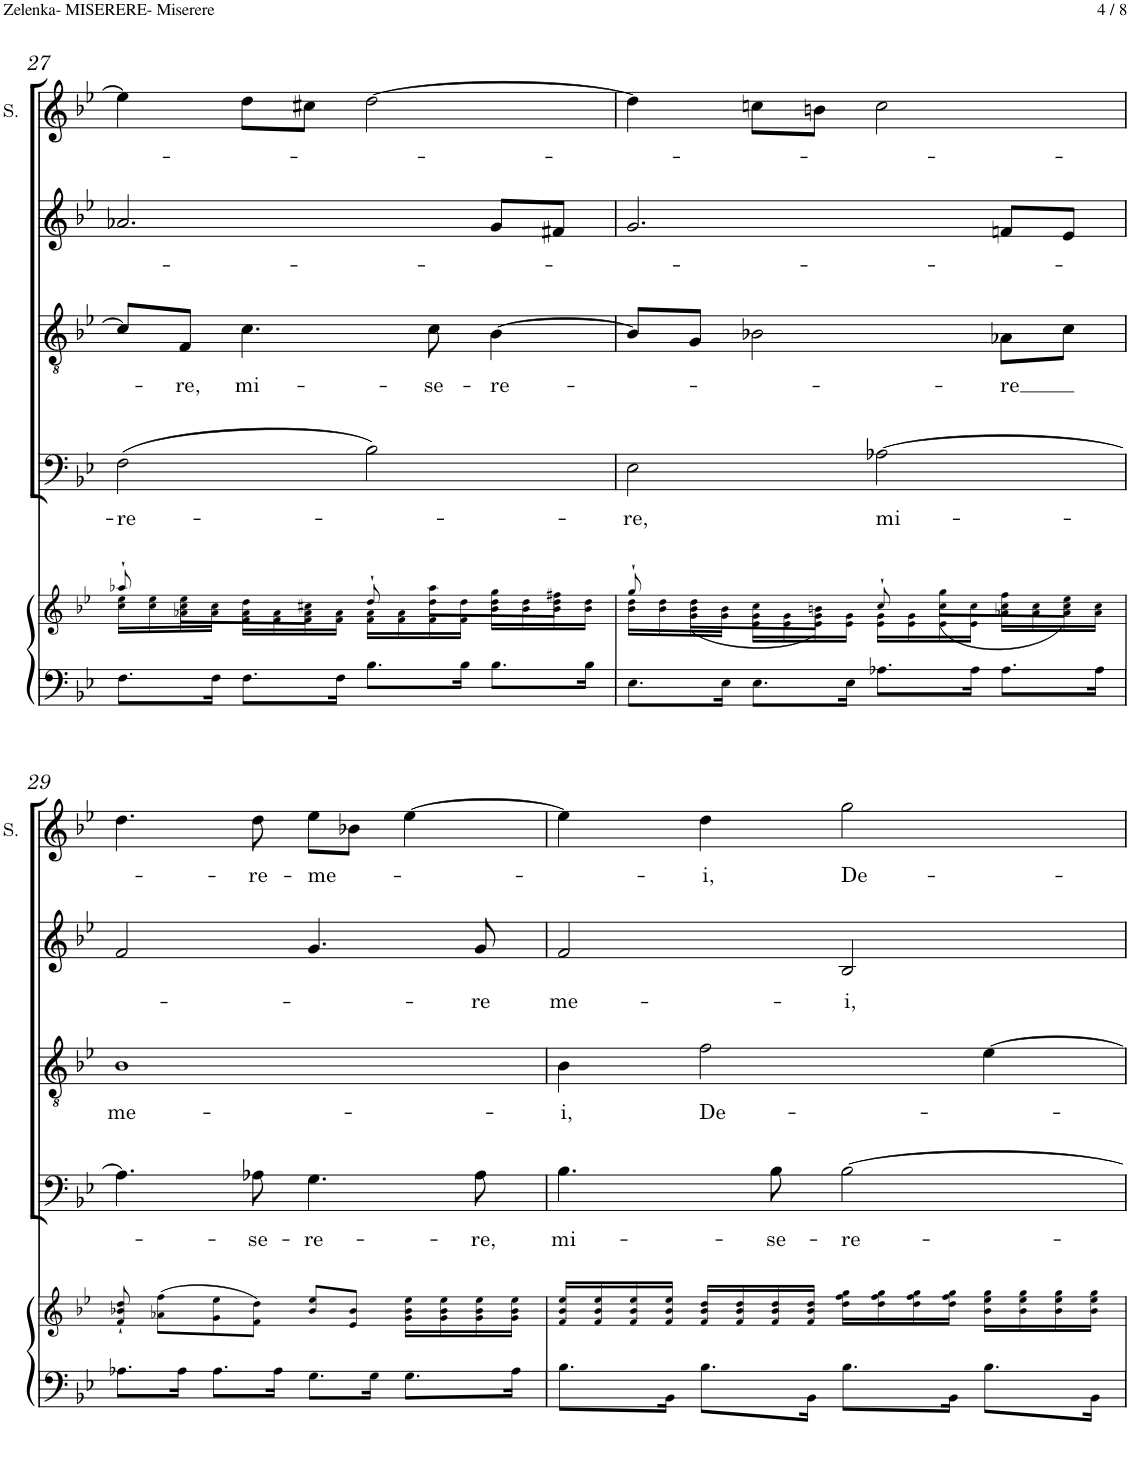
**kern	**kern	**kern	**text	**kern	**text	**kern	**text	**kern	**text
*part5	*part5	*part4	*part4	*part3	*part3	*part2	*part2	*part1	*part1
*staff6	*staff5	*staff4	*staff4	*staff3	*staff3	*staff2	*staff2	*staff1	*staff1
*I"Piano	*	*I"Basse	*	*I"Ténor	*	*I"Alto	*	*I"Soprano	*
*I'Pno	*	*	*	*	*	*	*	*I'S.	*
!!LO:PB:g=z
*clefF4	*clefG2	*clefF4	*	*clefGv2	*	*clefG2	*	*clefG2	*
*k[b-e-]	*k[b-e-]	*k[b-e-]	*	*k[b-e-]	*	*k[b-e-]	*	*k[b-e-]	*
*M4/4	*M4/4	*M4/4	*	*M4/4	*	*M4/4	*	*M4/4	*
*met(c)	*met(c)	*met(c)	*	*met(c)	*	*met(c)	*	*met(c)	*
=27	=27	=27	=27	=27	=27	=27	=27	=27	=27
*	*^	*	*	*	*	*	*	*	*
!	!	!	!	!LO:LY:b	!	!	!	!	!	!
8.F!\L	16cc!\ 16ee-!\LL	8aa-X`!/	(2F\	-re-	8c/L]	.	2.a-X/	.	4ee-\]	.
.	16cc!\ 16ee-!\	.	.	.	.	.	.	.	.	.
!	!	!	!	!	!	!LO:LY:b	!	!	!	!
.	16a-X!\ 16cc!\	8ee-!\L	.	.	8F/J	-re,	.	.	.	.
16F!\Jk	16a-!\ 16cc!\JJ	.	.	.	.	.	.	.	.	.
!	!	!	!	!	!	!LO:LY:b	!	!	!	!
8.F!\L	16f!\ 16a-!\LL	8dd!\	.	.	4.c\	mi-	.	.	8dd\L	.
.	16f!\ 16a-!\	.	.	.	.	.	.	.	.	.
.	16f!\ 16a-!\	8cc#X!\J	.	.	.	.	.	.	8cc#X\J	.
16F!\Jk	16f!\ 16a-!\JJ	.	.	.	.	.	.	.	.	.
8.B-!\L	16f!\ 16a-!\LL	8dd`!/	2B-\)	.	.	.	.	.	[2dd\	.
.	16f!\ 16a-!\	.	.	.	.	.	.	.	.	.
!	!	!	!	!	!	!LO:LY:b	!	!	!	!
.	16f!\ 16dd!\	8aa-!\L	.	.	8c\	-se-	.	.	.	.
16B-!\Jk	16f!\ 16dd!\JJ	.	.	.	.	.	.	.	.	.
!	!	!	!	!	!	!LO:LY:b	!	!	!	!
8.B-!\L	16b-!\ 16dd!\LL	8gg!\	.	.	[4B-\	-re-	8g/L	.	.	.
.	16b-!\ 16dd!\	.	.	.	.	.	.	.	.	.
.	16b-!\ 16dd!\	8ff#X!\J	.	.	.	.	8f#X/J	.	.	.
16B-!\Jk	16b-!\ 16dd!\JJ	.	.	.	.	.	.	.	.	.
=28	=28	=28	=28	=28	=28	=28	=28	=28	=28	=28
!	!	!	!	!LO:LY:b	!	!	!	!	!	!
8.E-!\L	16b-!\ 16dd!\LL	8gg`!/	2E-\	-re,	8B-/L]	.	2.g/	.	4dd\]	.
.	16b-!\ 16dd!\	.	.	.	.	.	.	.	.	.
.	16g!\ 16b-!\	(8dd!\L	.	.	8G/J	.	.	.	.	.
16E-!\Jk	16g!\ 16b-!\JJ	.	.	.	.	.	.	.	.	.
8.E-!\L	16e-!\ 16g!\LL	8cc!\	.	.	2B-X\	.	.	.	8ccn\L	.
.	16e-!\ 16g!\	.	.	.	.	.	.	.	.	.
.	16e-!\ 16g!\	8bn!\J)	.	.	.	.	.	.	8bn\J	.
16E-!\Jk	16e-!\ 16g!\JJ	.	.	.	.	.	.	.	.	.
!	!	!	!	!LO:LY:b	!	!	!	!	!	!
8.A-X!\L	16e-!\ 16g!\LL	8cc`!/	[2A-X\	mi-	.	.	.	.	2cc\	.
.	16e-!\ 16g!\	.	.	.	.	.	.	.	.	.
.	16e-!\ 16cc!\	(8gg!\L	.	.	.	.	.	.	.	.
16A-!\Jk	16e-!\ 16cc!\JJ	.	.	.	.	.	.	.	.	.
!	!	!	!	!	!	!LO:LY:b	!	!	!	!
8.A-!\L	16a-X!\ 16cc!\LL	8ff!\	.	.	8A-X\L	-re	8fn/L	.	.	.
.	16a-!\ 16cc!\	.	.	.	.	.	.	.	.	.
.	16a-!\ 16cc!\	8ee-!\J)	.	.	8c\J	.	8e-/J	.	.	.
16A-!\Jk	16a-!\ 16cc!\JJ	.	.	.	.	.	.	.	.	.
*	*v	*v	*	*	*	*	*	*	*	*
!!LO:LB:g=z
=29	=29	=29	=29	=29	=29	=29	=29	=29	=29
!	!	!	!	!	!LO:LY:b	!	!	!	!
8.A-X!\L	8f!/` 8b-X!/` 8dd!/`	4.A-\]	.	1B-	me-	2f/	.	4.dd\	.
.	(8a-X!\ 8ff!\L	.	.	.	.	.	.	.	.
16A-!\Jk	.	.	.	.	.	.	.	.	.
8.A-!\L	8g!\ 8ee-!\	.	.	.	.	.	.	.	.
!	!	!	!LO:LY:b	!	!	!	!	!	!LO:LY:b
.	8f!\ 8dd!\J)	8A-X\	-se-	.	.	.	.	8dd\	-re-
16A-!\Jk	.	.	.	.	.	.	.	.	.
!	!	!	!LO:LY:b	!	!	!	!	!	!LO:LY:b
8.G!\L	8b-!/ 8ee-!/L	4.G\	-re-	.	.	4.g/	.	8ee-\L	-me-
.	8e-!/ 8b-!/J	.	.	.	.	.	.	8b-X\J	.
16G!\Jk	.	.	.	.	.	.	.	.	.
8.G!\L	16g!\ 16b-!\ 16ee-!\LL	.	.	.	.	.	.	[4ee-\	.
.	16g!\ 16b-!\ 16ee-!\	.	.	.	.	.	.	.	.
!	!	!	!LO:LY:b	!	!	!	!LO:LY:b	!	!
.	16g!\ 16b-!\ 16ee-!\	8A-\	-re,	.	.	8g/	-re	.	.
16A-!\Jk	16g!\ 16b-!\ 16ee-!\JJ	.	.	.	.	.	.	.	.
=30	=30	=30	=30	=30	=30	=30	=30	=30	=30
!	!	!	!LO:LY:b	!	!LO:LY:b	!	!LO:LY:b	!	!
8.B-!\L	16f!/ 16b-!/ 16ee-!/LL	4.B-\	mi-	4B-\	-i,	2f/	me-	4ee-\]	.
.	16f!/ 16b-!/ 16ee-!/	.	.	.	.	.	.	.	.
.	16f!/ 16b-!/ 16ee-!/	.	.	.	.	.	.	.	.
16BB-!\Jk	16f!/ 16b-!/ 16ee-!/JJ	.	.	.	.	.	.	.	.
!	!	!	!	!	!LO:LY:b	!	!	!	!LO:LY:b
8.B-!\L	16f!/ 16b-!/ 16dd!/LL	.	.	2f\	De-	.	.	4dd\	-i,
.	16f!/ 16b-!/ 16dd!/	.	.	.	.	.	.	.	.
!	!	!	!LO:LY:b	!	!	!	!	!	!
.	16f!/ 16b-!/ 16dd!/	8B-\	-se-	.	.	.	.	.	.
16BB-!\Jk	16f!/ 16b-!/ 16dd!/JJ	.	.	.	.	.	.	.	.
!	!	!	!LO:LY:b	!	!	!	!LO:LY:b	!	!LO:LY:b
8.B-!\L	16dd!\ 16ff!\ 16gg!\LL	[2B-\	-re-	.	.	2B-/	-i,	2gg\	De-
.	16dd!\ 16ff!\ 16gg!\	.	.	.	.	.	.	.	.
.	16dd!\ 16ff!\ 16gg!\	.	.	.	.	.	.	.	.
16BB-!\Jk	16dd!\ 16ff!\ 16gg!\JJ	.	.	.	.	.	.	.	.
8.B-!\L	16b-!\ 16ee-!\ 16gg!\LL	.	.	[4e-\	.	.	.	.	.
.	16b-!\ 16ee-!\ 16gg!\	.	.	.	.	.	.	.	.
.	16b-!\ 16ee-!\ 16gg!\	.	.	.	.	.	.	.	.
16BB-!\Jk	16b-!\ 16ee-!\ 16gg!\JJ	.	.	.	.	.	.	.	.
=	=	=	=	=	=	=	=	=	=
*-	*-	*-	*-	*-	*-	*-	*-	*-	*-
